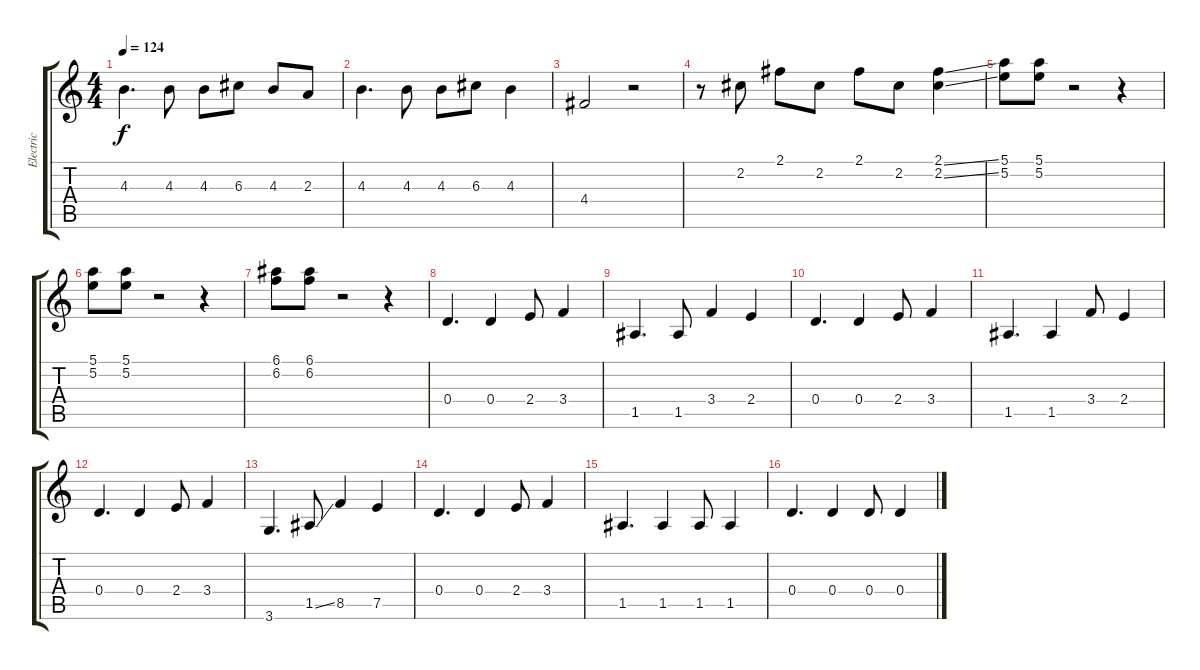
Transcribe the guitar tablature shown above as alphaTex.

\track ("Electric" "Electric") {instrument overdrivenguitar}
\staff {score tabs}
\tuning (E4 B3 G3 D3 A2 E2) {hide}
\ts (4 4)
\tempo 124
\clef g2
\ks c
4.3.4{d dy f} 4.3.8 4.3.8 6.3.8 4.3.8 2.3.8 |
4.3.4{d} 4.3.8 4.3.8 6.3.8 4.3.4 |
4.4.2 r.2 |
r.8 2.2.8 2.1.8 2.2.8 2.1.8 2.2.8 (2.1{ss} 2.2{ss}).4 |
(5.1 5.2).8 (5.1 5.2).8 r.2 r.4 |
(5.1 5.2).8 (5.1 5.2).8 r.2 r.4 |
(6.1 6.2).8 (6.1 6.2).8 r.2 r.4 |
0.4.4{d} 0.4.4 2.4.8 3.4.4 |
1.5.4{d} 1.5.8 3.4.4 2.4.4 |
0.4.4{d} 0.4.4 2.4.8 3.4.4 |
1.5.4{d} 1.5.4 3.4.8 2.4.4 |
0.4.4{d} 0.4.4 2.4.8 3.4.4 |
3.6.4{d} 1.5{ss}.8 8.5.4 7.5.4 |
0.4.4{d} 0.4.4 2.4.8 3.4.4 |
1.5.4{d} 1.5.4 1.5.8 1.5.4 |
0.4.4{d} 0.4.4 0.4.8 0.4.4
